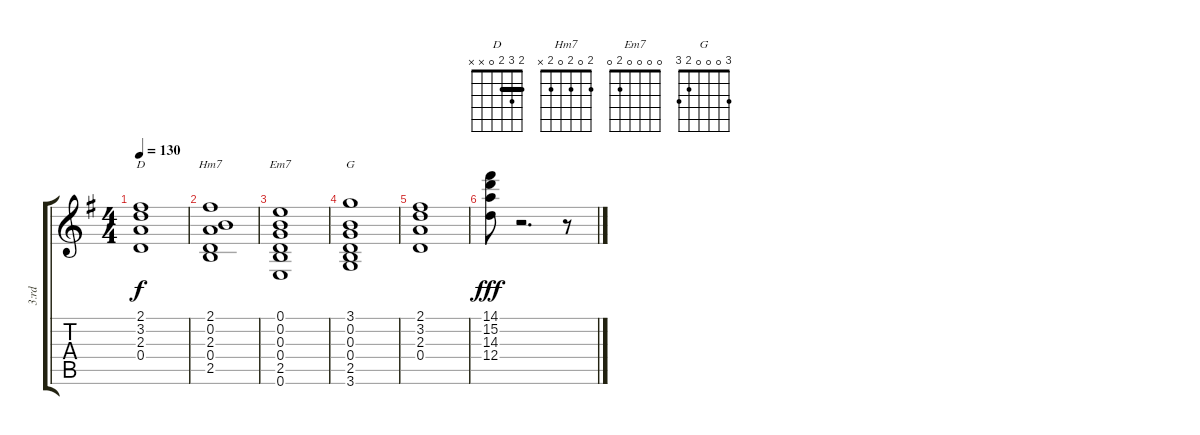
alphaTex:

\track ("3:rd" "3:rd") {instrument electricguitarclean}
\staff {score tabs}
\tuning (E4 B3 G3 D3 A2 E2) {hide}
\chord ("D" 2 3 2 0 x x) {barre 2}
\chord ("Hm7" 2 0 2 0 2 x)
\chord ("Em7" 0 0 0 0 2 0)
\chord ("G" 3 0 0 0 2 3)
\ts (4 4)
\tempo 130
\clef g2
\ks g
(2.1 3.2 2.3 0.4).1{ch "D" dy f} |
(2.1 0.2 2.3 0.4 2.5).1{ch "Hm7"} |
(0.1 0.2 0.3 0.4 2.5 0.6).1{ch "Em7"} |
(3.1 0.2 0.3 0.4 2.5 3.6).1{ch "G"} |
(2.1 3.2 2.3 0.4).1 |
(14.1 15.2 14.3 12.4).8{dy fff} r.2{d} r.8
